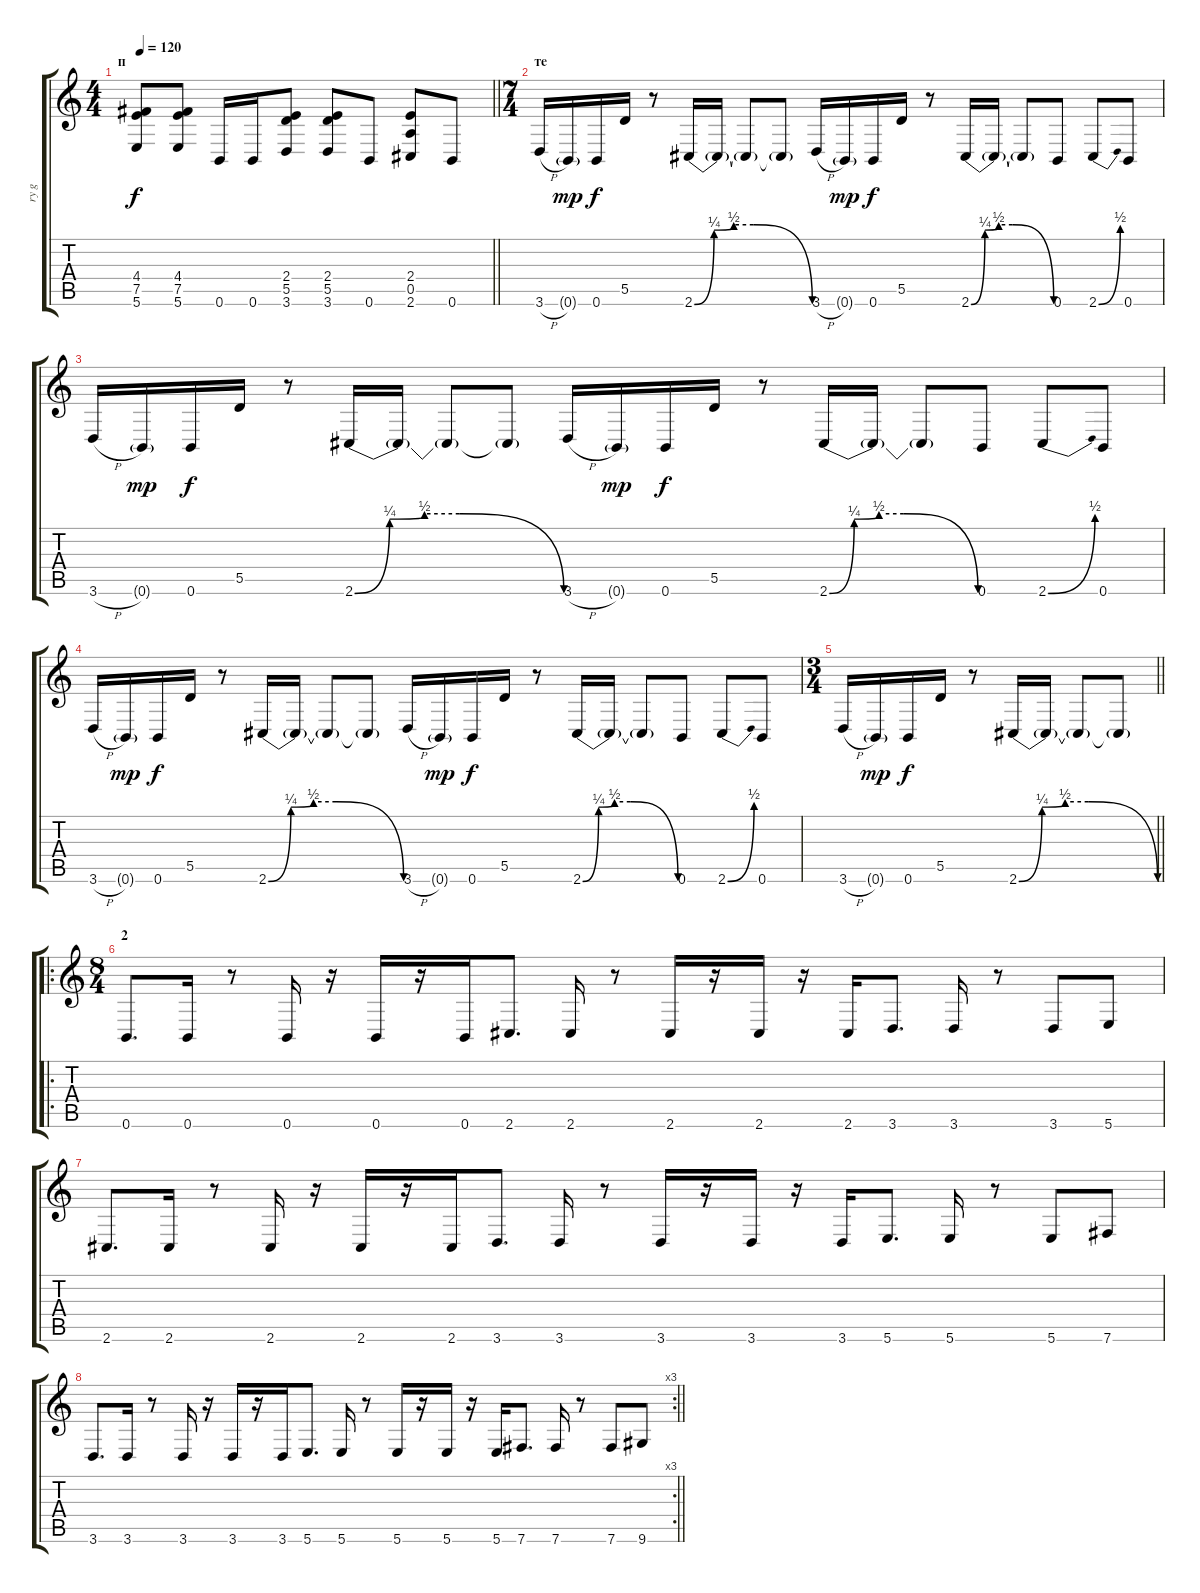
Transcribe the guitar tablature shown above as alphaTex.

\track ("ry g" "ry g") {instrument overdrivenguitar}
\staff {score tabs}
\tuning (E4 B3 G3 D3 A2 B1) {hide}
\ts (4 4)
\section ("" "п")
\tempo 120
\clef g2
\barLineRight lightlight
\ks c
(4.4 7.5 5.6).8{dy f} (4.4 7.5 5.6).8 0.6.16 0.6.16 (2.4 5.5 3.6).8 (2.4 5.5 3.6).8 0.6.8 (2.4 0.5 2.6).8 0.6.8 |
\ts (7 4)
\section ("" "те")
3.6{h}.16 0.6{g}.16{dy mp} 0.6.16{dy f} 5.5.16 r.8 2.6{be (custom 0 0 10 1 20 2 30 2 60 0)}.16 2.6{t}.16 2.6{t}.8 2.6{t}.8 3.6{h}.16 0.6{g}.16{dy mp} 0.6.16{dy f} 5.5.16 r.8 2.6{be (custom 0 0 10 1 20 2 30 2 60 0)}.16 2.6{t}.16 2.6{t}.8 0.6.8 2.6{be (bend 0 0 60 2)}.8 0.6.8 |
3.6{h}.16 0.6{g}.16{dy mp} 0.6.16{dy f} 5.5.16 r.8 2.6{be (custom 0 0 10 1 20 2 30 2 60 0)}.16 2.6{t}.16 2.6{t}.8 2.6{t}.8 3.6{h}.16 0.6{g}.16{dy mp} 0.6.16{dy f} 5.5.16 r.8 2.6{be (custom 0 0 10 1 20 2 30 2 60 0)}.16 2.6{t}.16 2.6{t}.8 0.6.8 2.6{be (bend 0 0 60 2)}.8 0.6.8 |
3.6{h}.16 0.6{g}.16{dy mp} 0.6.16{dy f} 5.5.16 r.8 2.6{be (custom 0 0 10 1 20 2 30 2 60 0)}.16 2.6{t}.16 2.6{t}.8 2.6{t}.8 3.6{h}.16 0.6{g}.16{dy mp} 0.6.16{dy f} 5.5.16 r.8 2.6{be (custom 0 0 10 1 20 2 30 2 60 0)}.16 2.6{t}.16 2.6{t}.8 0.6.8 2.6{be (bend 0 0 60 2)}.8 0.6.8 |
\ts (3 4)
\barLineRight lightlight
3.6{h}.16 0.6{g}.16{dy mp} 0.6.16{dy f} 5.5.16 r.8 2.6{be (custom 0 0 10 1 20 2 30 2 60 0)}.16 2.6{t}.16 2.6{t}.8 2.6{t}.8 |
\ro
\ts (8 4)
\section ("" "2")
0.6.8{d} 0.6.16 r.8 0.6.16 r.16 0.6.16 r.16 0.6.16 2.6.8{d} 2.6.16 r.8 2.6.16 r.16 2.6.16 r.16 2.6.16 3.6.8{d} 3.6.16 r.8 3.6.8 5.6.8 |
2.6.8{d} 2.6.16 r.8 2.6.16 r.16 2.6.16 r.16 2.6.16 3.6.8{d} 3.6.16 r.8 3.6.16 r.16 3.6.16 r.16 3.6.16 5.6.8{d} 5.6.16 r.8 5.6.8 7.6.8 |
\rc 3
\barLineRight lightlight
3.6.8{d} 3.6.16 r.8 3.6.16 r.16 3.6.16 r.16 3.6.16 5.6.8{d} 5.6.16 r.8 5.6.16 r.16 5.6.16 r.16 5.6.16 7.6.8{d} 7.6.16 r.8 7.6.8 9.6.8
